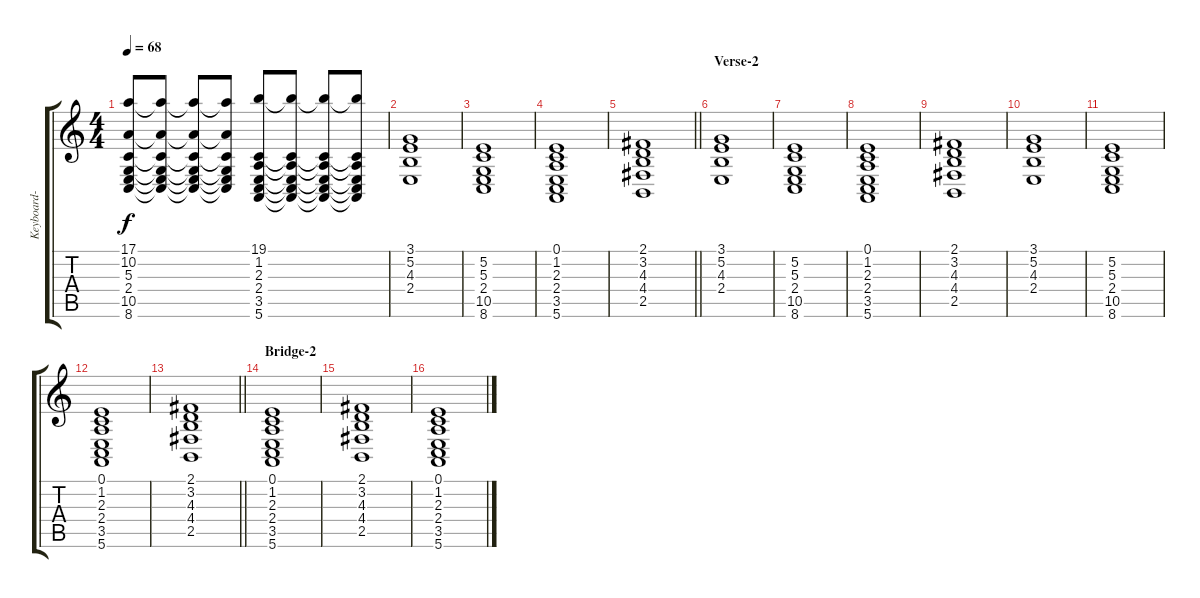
\track ("Keyboard- Strings" "Keyboard- ") {instrument stringensemble1}
\staff {score tabs}
\tuning (E4 B3 G3 D3 A2 E2) {hide}
\ts (4 4)
\tempo 68
\clef g2
\ks c
(17.1 10.2 5.3 2.4 10.5 8.6).8{dy f} (17.1{t} 10.2{t} 5.3{t} 2.4{t} 10.5{t} 8.6{t}).8 (17.1{t} 10.2{t} 5.3{t} 2.4{t} 10.5{t} 8.6{t}).8 (17.1{t} 10.2{t} 5.3{t} 2.4{t} 10.5{t} 8.6{t}).8 (19.1 1.2 2.3 2.4 3.5 5.6).8 (19.1{t} 1.2{t} 2.3{t} 2.4{t} 3.5{t} 5.6{t}).8 (19.1{t} 1.2{t} 2.3{t} 2.4{t} 3.5{t} 5.6{t}).8 (19.1{t} 1.2{t} 2.3{t} 2.4{t} 3.5{t} 5.6{t}).8 |
(3.1 5.2 4.3 2.4).1 |
(5.2 5.3 2.4 10.5 8.6).1 |
(0.1 1.2 2.3 2.4 3.5 5.6).1 |
\barLineRight lightlight
(2.1 3.2 4.3 4.4 2.5).1 |
\section ("" "Verse-2")
(3.1 5.2 4.3 2.4).1 |
(5.2 5.3 2.4 10.5 8.6).1 |
(0.1 1.2 2.3 2.4 3.5 5.6).1 |
(2.1 3.2 4.3 4.4 2.5).1 |
(3.1 5.2 4.3 2.4).1 |
(5.2 5.3 2.4 10.5 8.6).1 |
(0.1 1.2 2.3 2.4 3.5 5.6).1 |
\barLineRight lightlight
(2.1 3.2 4.3 4.4 2.5).1 |
\section ("" "Bridge-2")
(0.1 1.2 2.3 2.4 3.5 5.6).1 |
(2.1 3.2 4.3 4.4 2.5).1 |
(0.1 1.2 2.3 2.4 3.5 5.6).1
